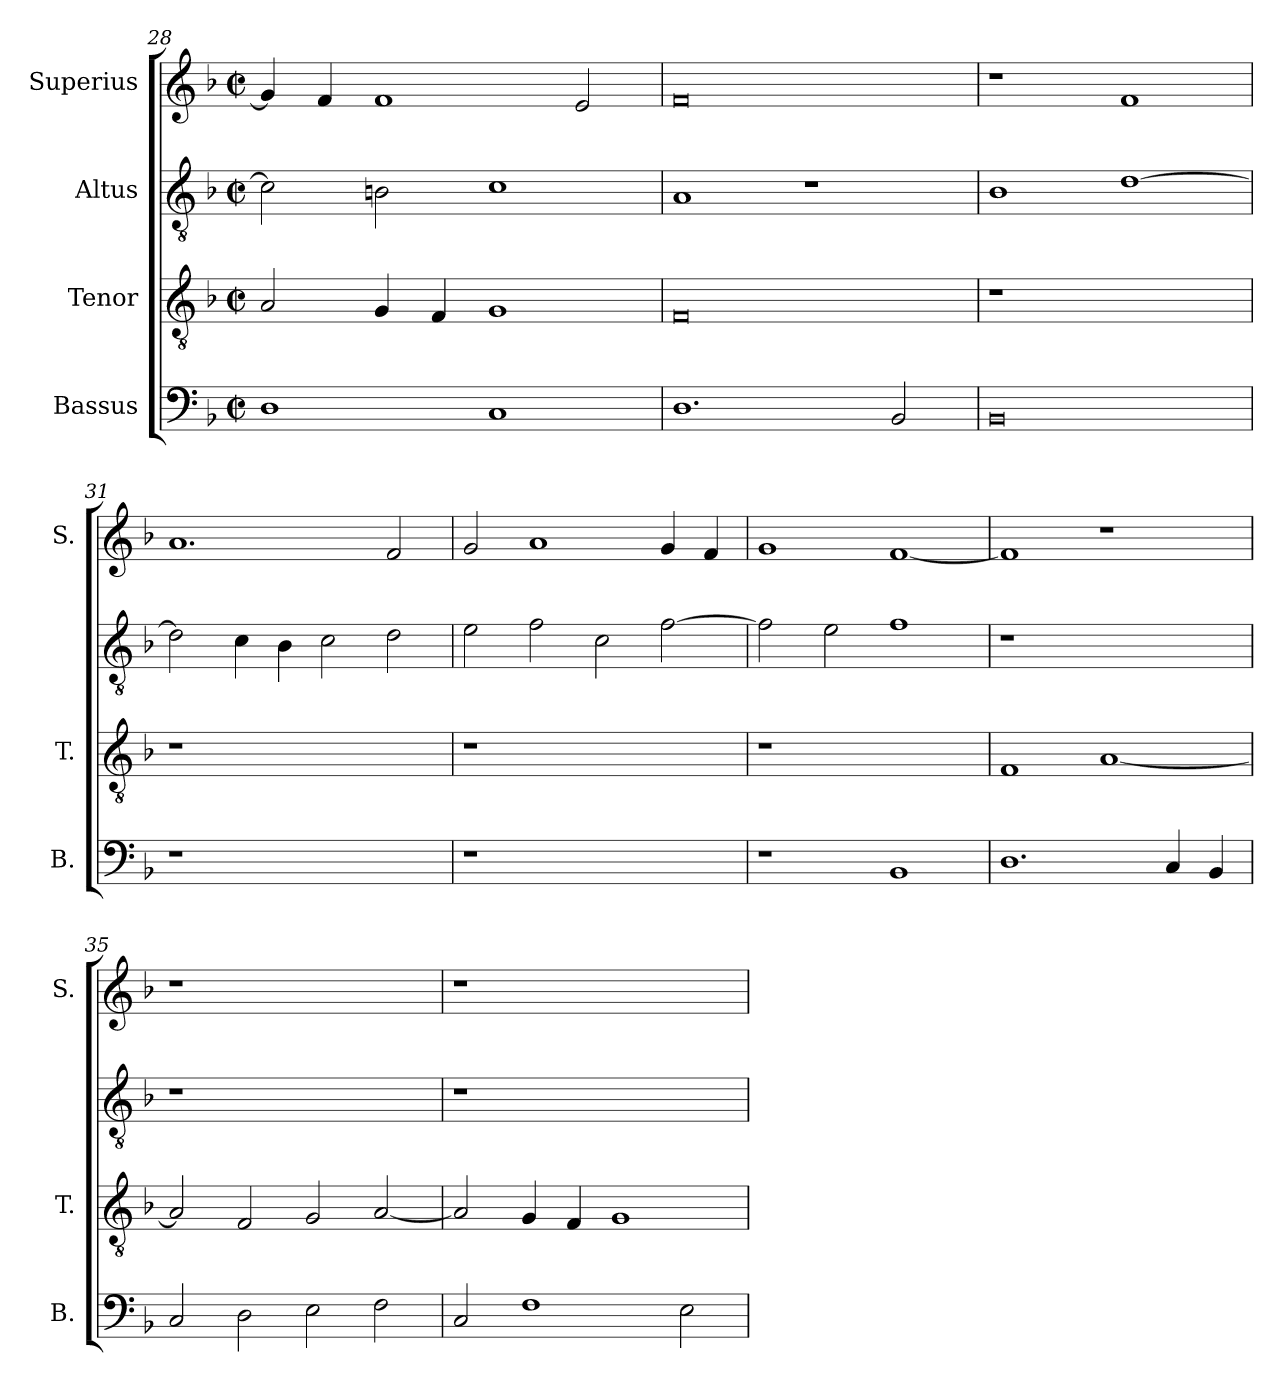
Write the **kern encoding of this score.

**kern	**kern	**kern	**kern
*part4	*part3	*part2	*part1
*staff4	*staff3	*staff2	*staff1
*I"Bassus	*I"Tenor	*I"Altus	*I"Superius
*I'B.	*I'T.	*	*I'S.
*clefF4	*clefGv2	*clefGv2	*clefG2
*	*ITrd7c12	*ITrd7c12	*
*k[b-]	*k[b-]	*k[b-]	*k[b-]
*F:	*F:	*F:	*F:
*M2/2	*M2/2	*M2/2	*M2/2
*met(c|)	*met(c|)	*met(c|)	*met(c|)
=28	=28	=28	=28
1Di	2AAi/	2Ci\]	4gi/]
.	.	.	4fi/
.	4GGi/	2BBni\	1fi
.	4FFi/	.	.
1Ci	1GGi	1Ci	.
.	.	.	2ei/
=29	=29	=29	=29
1.Di	0FFi	1AAi	0fi
.	.	1r	.
2BB-i/	.	.	.
=30	=30	=30	=30
!	!LO:N:vis=1	!	!
0BB-i	1r	1BB-i	1r
.	1ryy	[>1Di	1fi
!!LO:PB:g=z
=31	=31	=31	=31
!LO:N:vis=1	!LO:N:vis=1	!	!
1r	1r	2Di\]	1.ai
.	.	4Ci\	.
.	.	4BB-i\	.
1ryy	1ryy	2Ci\	.
.	.	2Di\	2fi/
=32	=32	=32	=32
!LO:N:vis=1	!LO:N:vis=1	!	!
1r	1r	2Ei\	2gi/
.	.	2Fi\	1ai
1ryy	1ryy	2Ci\	.
.	.	[>2Fi\	4gi/
.	.	.	4fi/
=33	=33	=33	=33
!	!LO:N:vis=1	!	!
1r	1r	2Fi\]	1gi
.	.	2Ei\	.
1BB-i	1ryy	1Fi	[<1fi
=34	=34	=34	=34
!	!	!LO:N:vis=1	!
1.Di	1FFi	1r	1fi]
.	[<1AAi	1ryy	1r
4Ci/	.	.	.
4BB-i/	.	.	.
=35	=35	=35	=35
!	!	!LO:N:vis=1	!LO:N:vis=1
2Ci/	2AAi/]	1r	1r
2Di\	2FFi/	.	.
2Ei\	2GGi/	1ryy	1ryy
2Fi\	[<2AAi/	.	.
!!LO:LB:g=z
=36	=36	=36	=36
!	!	!LO:N:vis=1	!LO:N:vis=1
2Ci/	2AAi/]	1r	1r
1Fi	4GGi/	.	.
.	4FFi/	.	.
.	1GGi	1ryy	1ryy
2Ei\	.	.	.
=	=	=	=
*-	*-	*-	*-
